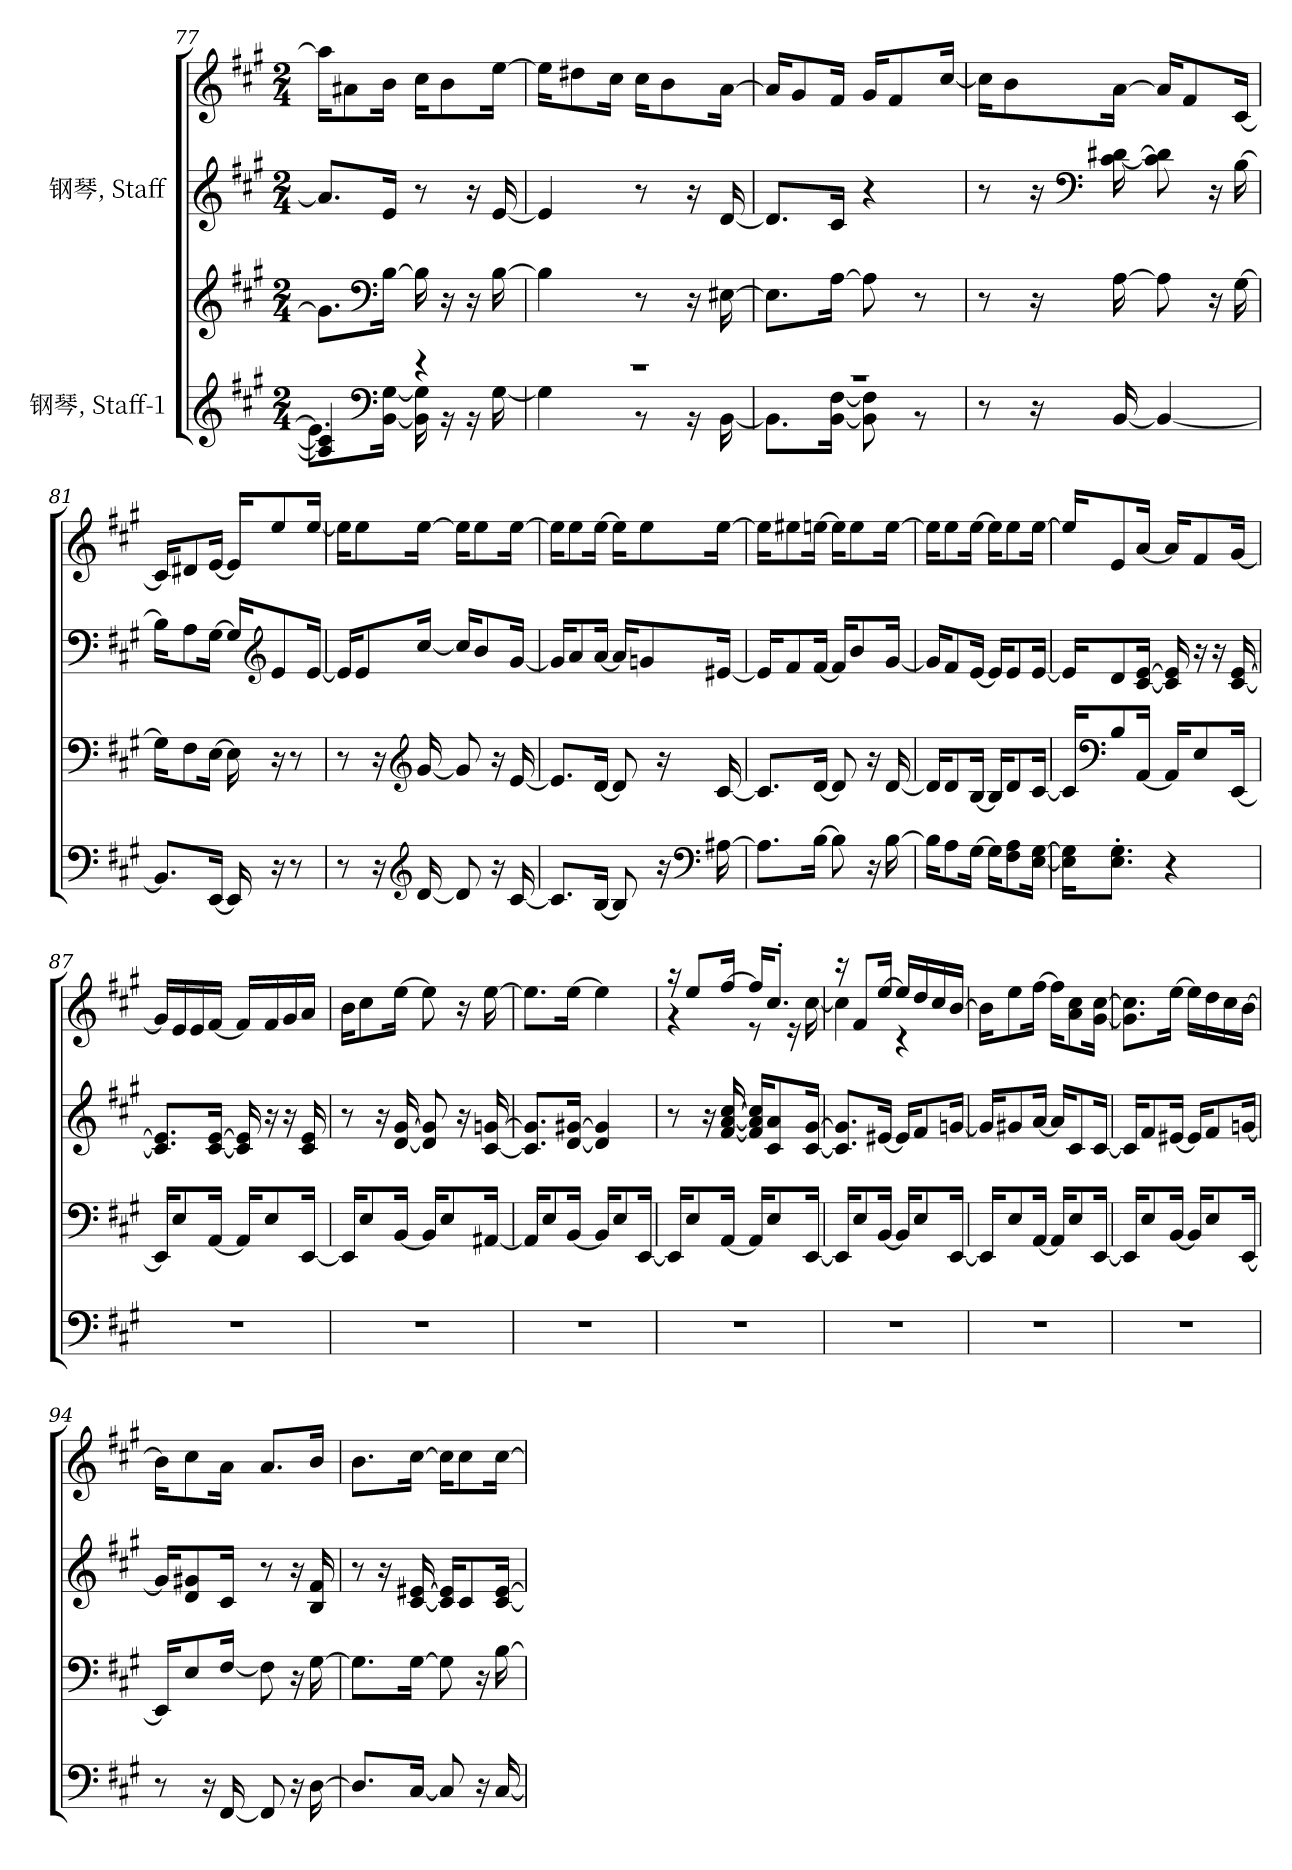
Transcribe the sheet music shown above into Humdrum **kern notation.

**kern	**kern	**kern	**kern
*part2	*part2	*part1	*part1
*staff4	*staff3	*staff2	*staff1
*I"钢琴, Staff-1	*	*I"钢琴, Staff	*
*clefG2	*clefG2	*clefG2	*clefG2
*k[f#c#g#]	*k[f#c#g#]	*k[f#c#g#]	*k[f#c#g#]
*M2/4	*M2/4	*M2/4	*M2/4
=77	=77	=77	=77
*^	*	*	*
4A#/] 4c/]	8.e\L]	8.g\L]	8.a#/L]	16aa#\KL]
.	.	.	.	8a#X\
*clefF4	*	*clefF4	*	*
.	[16BB\ [16G#\Jk	[16B\Jk	16e/Jk	16b\Jk
4r	16BB\] 16G#\]	16B\]	8r	16cc#\KL
.	16r	16r	.	8b\
.	16r	16r	16r	.
.	[16G#\	[16B\	[16e/	[16ee\Jk
=78	=78	=78	=78	=78
2r	4G#\]	4B\]	4e/]	16ee\KL]
.	.	.	.	8dd#X\
.	.	.	.	16cc#\Jk
.	8r	8r	8r	16cc#\KL
.	.	.	.	8b\
.	16r	16r	16r	.
.	[16BB\	[16E#X\	[16d/	[16a\Jk
=79	=79	=79	=79	=79
2r	8.BB\L]	8.E#\L]	8.d/L]	16a/KL]
.	.	.	.	8g#/
.	[16BB\ [16F#\Jk	[16A\Jk	16c#/Jk	16f#/Jk
.	8BB\] 8F#\]	8A\]	4r	16g#/KL
.	.	.	.	8f#/
.	8r	8r	.	.
.	.	.	.	[16cc#/Jk
*v	*v	*	*	*
!!LO:LB:g=z
=80	=80	=80	=80
8r	8r	8r	16cc#\KL]
.	.	.	8b\
16r	16r	16r	.
*	*	*clefF4	*
[16BB/	[16A\	[16c#\ [16d#X\	[16a\Jk
4BB/_	8A\]	8c#\] 8d#\]	16a/KL]
.	.	.	8f#/
.	16r	16r	.
.	[16G#\	[16B\	[16c#/Jk
=81	=81	=81	=81
8.BB/L]	16G#\KL]	16B\KL]	16c#/KL]
.	8F#\	8A\	8d#X/
[16EE/Jk	[16E\Jk	[16G#\Jk	[16e/Jk
16EE/]	16E\]	16G#/KL]	16e/KL]
*	*	*clefG2	*
16r	16r	8e/	8ee/
8r	8r	.	.
.	.	[16e/Jk	[16ee/Jk
=82	=82	=82	=82
8r	8r	16e/KL]	16ee\KL]
.	.	8e/	8ee\
16r	16r	.	.
*clefG2	*clefG2	*	*
[16d/	[16g#/	[16cc#/Jk	[16ee\Jk
8d/]	8g#/]	16cc#/KL]	16ee\KL]
.	.	8b/	8ee\
16r	16r	.	.
[16c#/	[16e/	[16g#/Jk	[16ee\Jk
!!LO:LB:g=z
=83	=83	=83	=83
8.c#/L]	8.e/L]	16g#/KL]	16ee\KL]
.	.	8a/	8ee\
[16B/Jk	[16d/Jk	[16a/Jk	[16ee\Jk
8B/]	8d/]	16a/KL]	16ee\KL]
.	.	8gn/	8ee\
16r	16r	.	.
*clefF4	*	*	*
[16A#X\	[16c#/	[16e#X/Jk	[16ee\Jk
=84	=84	=84	=84
8.A#\L]	8.c#/L]	16e#/KL]	16ee\KL]
.	.	8f#/	8ee#X\
[16B\Jk	[16d/Jk	[16f#/Jk	[16een\Jk
8B\]	8d/]	16f#/KL]	16ee\KL]
.	.	8b/	8ee\
16r	16r	.	.
[16B\	[16d/	[16g#/Jk	[16ee\Jk
=85	=85	=85	=85
16B\KL]	16d/KL]	16g#/KL]	16ee\KL]
8A\	8d/	8f#/	8ee\
[16G#\Jk	[16B/Jk	[16e/Jk	[16ee\Jk
16G#\KL]	16B/KL]	16e/KL]	16ee\KL]
8F#\ 8A\	8d/	8e/	8ee\
[16E\ [16G#\Jk	[16c#/Jk	[16e/Jk	[16ee\Jk
=86	=86	=86	=86
16E\] 16G#\]KL	16c#/KL]	16e/KL]	16ee/KL]
*	*clefF4	*	*
8.E\' 8.G#\'J	8B/	8d/	8e/
.	[16AA/Jk	[16c#/ [16e/Jk	[16a/Jk
4r	16AA/KL]	16c#/] 16e/]	16a/KL]
.	8E/	16r	8f#/
.	.	16r	.
.	[16EE/Jk	[16c#/ [16e/	[16g#/Jk
!!LO:PB:g=z
=87	=87	=87	=87
2r	16EE/KL]	8.c#/] 8.e/]L	16g#/LL]
.	8E/	.	16e/
.	.	.	16e/
.	[16AA/Jk	[16c#/ [16e/Jk	[16f#/JJ
.	16AA/KL]	16c#/] 16e/]	16f#/LL]
.	8E/	16r	16f#/
.	.	16r	16g#/
.	[16EE/Jk	16c#/ 16e/	16a/JJ
=88	=88	=88	=88
2r	16EE/KL]	8r	16b\KL
.	8E/	.	8cc#\
.	.	16r	.
.	[16BB/Jk	[16d/ [16g#/	[16ee\Jk
.	16BB/KL]	8d/] 8g#/]	8ee\]
.	8E/	.	.
.	.	16r	16r
.	[16AA#X/Jk	[16c#/ [16gn/	[16ee\
=89	=89	=89	=89
2r	16AA#/KL]	8.c#/] 8.g/]L	8.ee\L]
.	8E/	.	.
.	[16BB/Jk	[16d/ [16g#X/Jk	[16ee\Jk
.	16BB/KL]	4d/] 4g#/]	4ee\]
.	8E/	.	.
.	[16EE/Jk	.	.
=90	=90	=90	=90
*	*	*	*^
2r	16EE/KL]	8r	16r	4r
.	8E/	.	8ee/L	.
.	.	16r	.	.
.	[16AA/Jk	[16f#/ [16a/ [16cc#/	[16ff#/Jk	.
.	16AA/KL]	16f#/] 16a/] 16cc#/]KL	16ff#/KL]	8r
.	8E/	8c#/ 8a/	8.cc#'/J	.
.	.	.	.	16r
.	[16EE/Jk	[16c#/ [16g#/Jk	.	[16cc#\
!!LO:LB:g=z	!!
=91	=91	=91	=91	=91
2r	16EE/KL]	8.c#/] 8.g#/]L	16r	4cc#\]
.	8E/	.	8f#/L	.
.	[16BB/Jk	[16e#X/Jk	[16ee/Jk	.
.	16BB/KL]	16e#/KL]	16ee/LL]	4r
.	8E/	8f#/	16dd/	.
.	.	.	16cc#/	.
.	[16EE/Jk	[16gn/Jk	[16b/JJ	.
*	*	*	*v	*v
=92	=92	=92	=92
2r	16EE/KL]	16g/KL]	16b\KL]
.	8E/	8g#X/	8ee\
.	[16AA/Jk	[16a/Jk	[16ff#\Jk
.	16AA/KL]	16a/KL]	16ff#\KL]
.	8E/	8c#/	8a\ 8cc#\
.	[16EE/Jk	[16c#/Jk	[16g#\ [16cc#\Jk
=93	=93	=93	=93
2r	16EE/KL]	16c#/KL]	8.g#\] 8.cc#\]L
.	8E/	8f#/	.
.	[16BB/Jk	[16e#X/Jk	[16ee\Jk
.	16BB/KL]	16e#/KL]	16ee\LL]
.	8E/	8f#/	16dd\
.	.	.	16cc#\
.	[16EE/Jk	[16gn/Jk	[16b\JJ
=94	=94	=94	=94
8r	16EE/KL]	16g/KL]	16b\KL]
.	8E/	8d/ 8g#X/	8cc#\
16r	.	.	.
[16FF#/	[16F#/Jk	16c#/Jk	16a\Jk
8FF#/]	8F#\]	8r	8.a/L
16r	16r	16r	.
[16D\	[16G#\	16B/ 16f#/	16b/Jk
!!LO:LB:g=z
=95	=95	=95	=95
8.D/L]	8.G#\L]	8r	8.b\L
.	.	16r	.
[16C#/Jk	[16G#\Jk	[16c#/ [16e#X/	[16cc#\Jk
8C#/]	8G#\]	16c#/] 16e#/]KL	16cc#\KL]
.	.	8c#/	8cc#\
16r	16r	.	.
[16C#/	[16B\	[16c#/ [16e#/Jk	[16cc#\Jk
=	=	=	=
*-	*-	*-	*-
